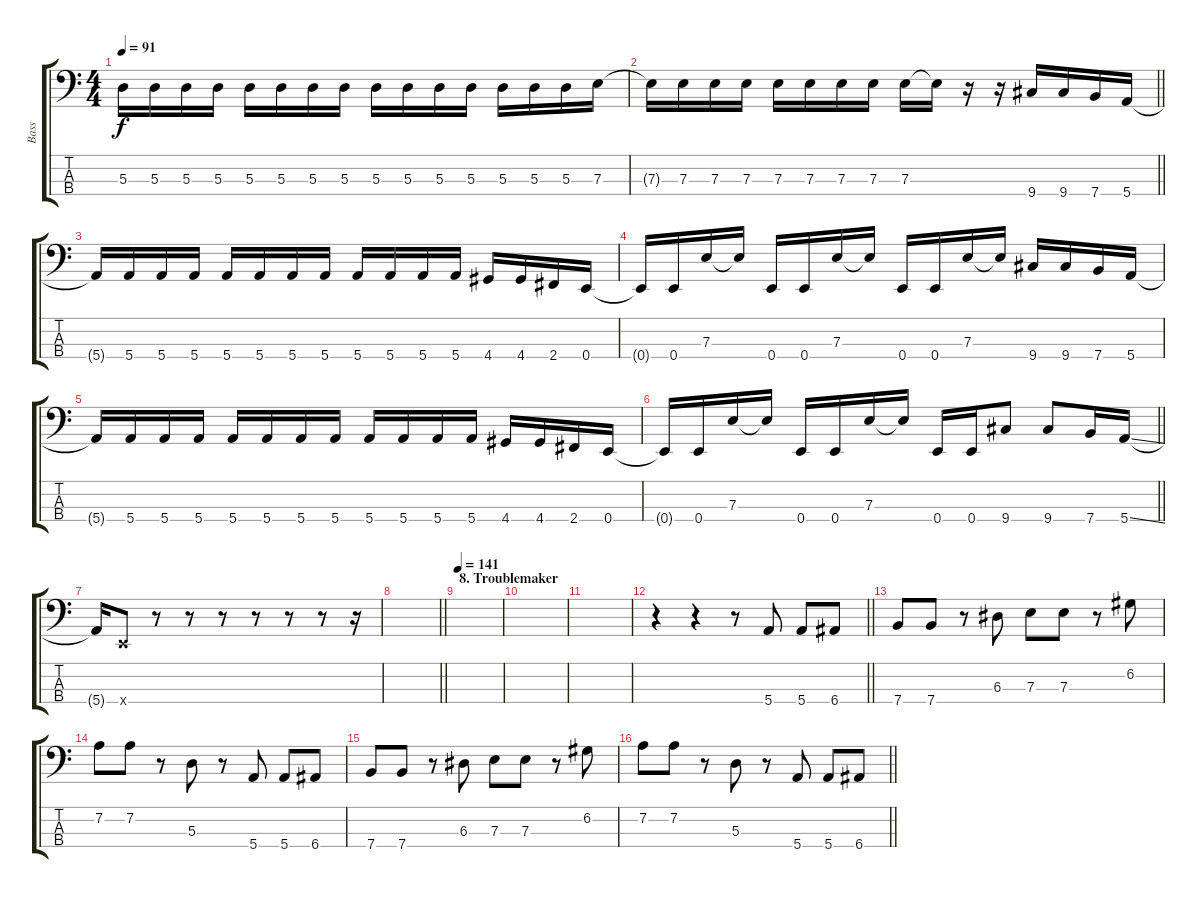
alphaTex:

\track ("Bass" "Bass") {instrument electricbasspick}
\staff {score tabs}
\tuning (G2 D2 A1 E1) {hide}
\ts (4 4)
\tempo 91
\clef f4
\ks c
5.3.16{dy f} 5.3.16 5.3.16 5.3.16 5.3.16 5.3.16 5.3.16 5.3.16 5.3.16 5.3.16 5.3.16 5.3.16 5.3.16 5.3.16 5.3.16 7.3.16 |
\barLineRight lightlight
7.3{t}.16 7.3.16 7.3.16 7.3.16 7.3.16 7.3.16 7.3.16 7.3.16 7.3.16 7.3{t}.16 r.16 r.16 9.4.16 9.4.16 7.4.16 5.4.16 |
5.4{t}.16 5.4.16 5.4.16 5.4.16 5.4.16 5.4.16 5.4.16 5.4.16 5.4.16 5.4.16 5.4.16 5.4.16 4.4.16 4.4.16 2.4.16 0.4.16 |
0.4{t}.16 0.4.16 7.3.16 7.3{t}.16 0.4.16 0.4.16 7.3.16 7.3{t}.16 0.4.16 0.4.16 7.3.16 7.3{t}.16 9.4.16 9.4.16 7.4.16 5.4.16 |
5.4{t}.16 5.4.16 5.4.16 5.4.16 5.4.16 5.4.16 5.4.16 5.4.16 5.4.16 5.4.16 5.4.16 5.4.16 4.4.16 4.4.16 2.4.16 0.4.16 |
\barLineRight lightlight
0.4{t}.16 0.4.16 7.3.16 7.3{t}.16 0.4.16 0.4.16 7.3.16 7.3{t}.16 0.4.16 0.4.16 9.4.8 9.4.8 7.4.16 5.4{ss}.16 |
5.4{t}.16 0.4{x}.8 r.8 r.8 r.8 r.8 r.8 r.8 r.16 |
\barLineRight lightlight
|
\section ("" "8. Troublemaker")
\tempo 141
|
|
|
\barLineRight lightlight
r.4 r.4 r.8 5.4.8 5.4.8 6.4.8 |
7.4.8 7.4.8 r.8 6.3.8 7.3.8 7.3.8 r.8 6.2.8 |
7.2.8 7.2.8 r.8 5.3.8 r.8 5.4.8 5.4.8 6.4.8 |
7.4.8 7.4.8 r.8 6.3.8 7.3.8 7.3.8 r.8 6.2.8 |
\barLineRight lightlight
7.2.8 7.2.8 r.8 5.3.8 r.8 5.4.8 5.4.8 6.4.8
